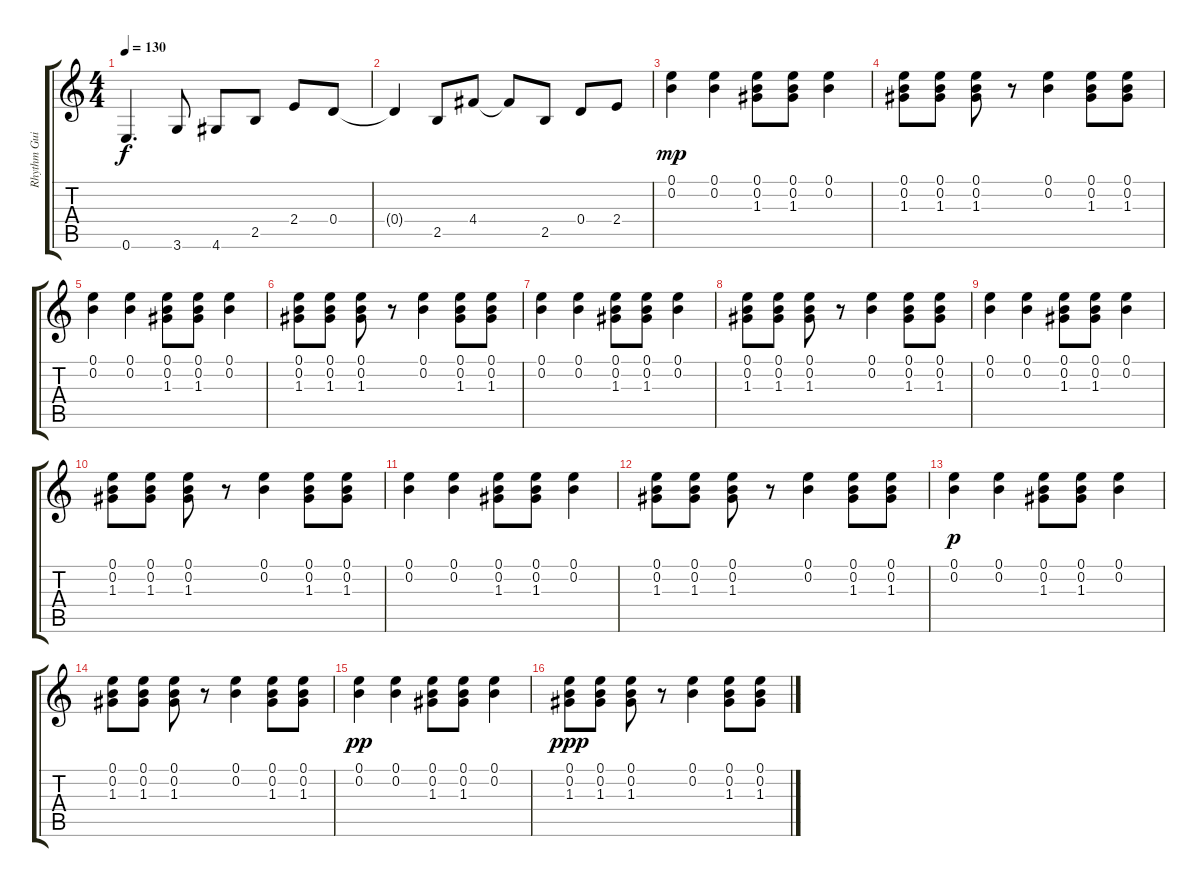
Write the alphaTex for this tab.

\track ("Rhythm Guitar" "Rhythm Gui") {solo instrument electricguitarclean}
\staff {score tabs}
\tuning (E4 B3 G3 D3 A2 E2) {hide}
\ts (4 4)
\tempo 130
\clef g2
\ks c
0.6.4{d dy f} 3.6.8 4.6.8 2.5.8 2.4.8 0.4.8 |
0.4{t}.4 2.5.8 4.4.8 4.4{t}.8 2.5.8 0.4.8 2.4.8 |
(0.1 0.2).4{dy mp} (0.1 0.2).4 (0.1 0.2 1.3).8 (0.1 0.2 1.3).8 (0.1 0.2).4 |
(0.1 0.2 1.3).8 (0.1 0.2 1.3).8 (0.1 0.2 1.3).8 r.8 (0.1 0.2).4 (0.1 0.2 1.3).8 (0.1 0.2 1.3).8 |
(0.1 0.2).4 (0.1 0.2).4 (0.1 0.2 1.3).8 (0.1 0.2 1.3).8 (0.1 0.2).4 |
(0.1 0.2 1.3).8 (0.1 0.2 1.3).8 (0.1 0.2 1.3).8 r.8 (0.1 0.2).4 (0.1 0.2 1.3).8 (0.1 0.2 1.3).8 |
(0.1 0.2).4 (0.1 0.2).4 (0.1 0.2 1.3).8 (0.1 0.2 1.3).8 (0.1 0.2).4 |
(0.1 0.2 1.3).8 (0.1 0.2 1.3).8 (0.1 0.2 1.3).8 r.8 (0.1 0.2).4 (0.1 0.2 1.3).8 (0.1 0.2 1.3).8 |
(0.1 0.2).4 (0.1 0.2).4 (0.1 0.2 1.3).8 (0.1 0.2 1.3).8 (0.1 0.2).4 |
(0.1 0.2 1.3).8 (0.1 0.2 1.3).8 (0.1 0.2 1.3).8 r.8 (0.1 0.2).4 (0.1 0.2 1.3).8 (0.1 0.2 1.3).8 |
(0.1 0.2).4 (0.1 0.2).4 (0.1 0.2 1.3).8 (0.1 0.2 1.3).8 (0.1 0.2).4 |
(0.1 0.2 1.3).8 (0.1 0.2 1.3).8 (0.1 0.2 1.3).8 r.8 (0.1 0.2).4 (0.1 0.2 1.3).8 (0.1 0.2 1.3).8 |
(0.1 0.2).4{dy p} (0.1 0.2).4 (0.1 0.2 1.3).8 (0.1 0.2 1.3).8 (0.1 0.2).4 |
(0.1 0.2 1.3).8 (0.1 0.2 1.3).8 (0.1 0.2 1.3).8 r.8 (0.1 0.2).4 (0.1 0.2 1.3).8 (0.1 0.2 1.3).8 |
(0.1 0.2).4{dy pp} (0.1 0.2).4 (0.1 0.2 1.3).8 (0.1 0.2 1.3).8 (0.1 0.2).4 |
(0.1 0.2 1.3).8{dy ppp} (0.1 0.2 1.3).8 (0.1 0.2 1.3).8 r.8 (0.1 0.2).4 (0.1 0.2 1.3).8 (0.1 0.2 1.3).8
